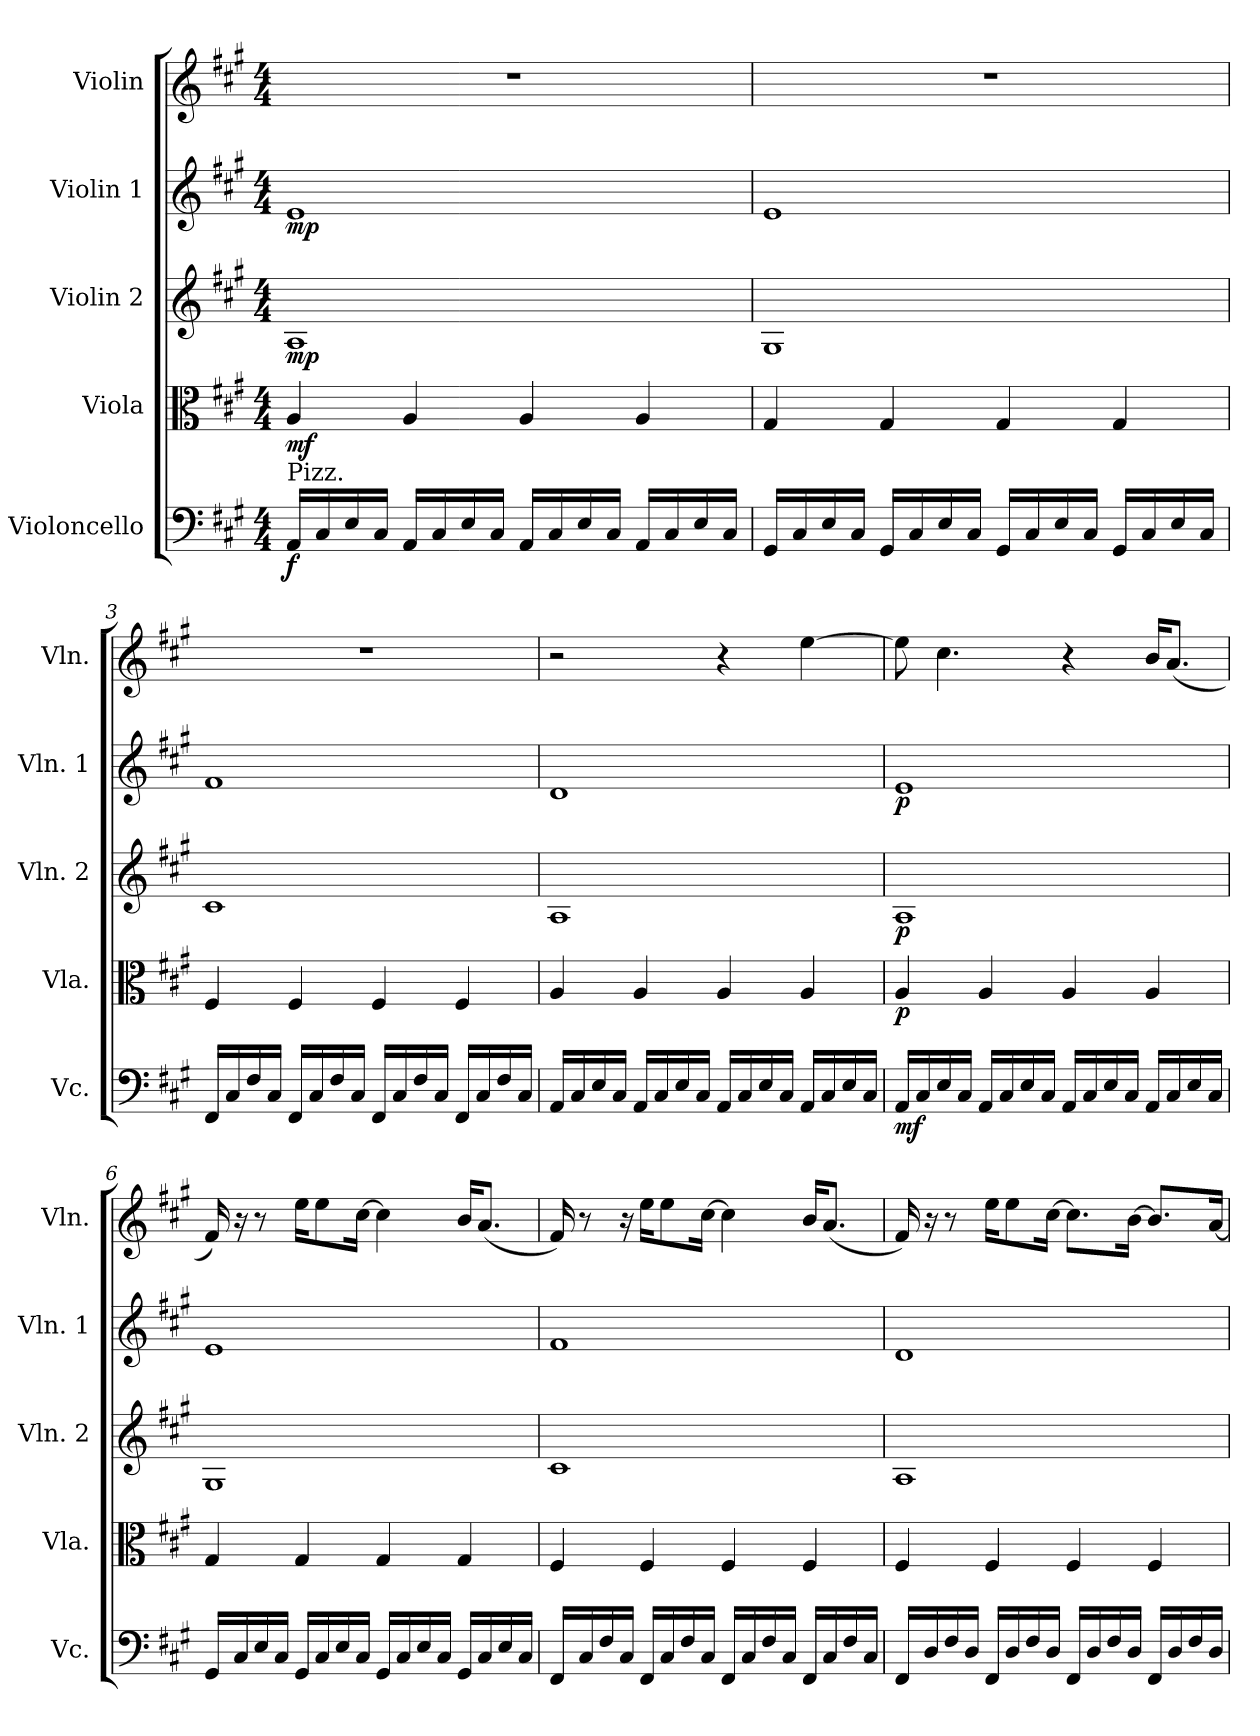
**kern	**dynam	**kern	**dynam	**kern	**dynam	**kern	**dynam	**kern
*part5	*part5	*part4	*part4	*part3	*part3	*part2	*part2	*part1
*staff5	*staff5	*staff4	*staff4	*staff3	*staff3	*staff2	*staff2	*staff1
*I"Violoncello	*	*I"Viola	*	*I"Violin 2	*	*I"Violin 1	*	*I"Violin
*I'Vc.	*	*I'Vla.	*	*I'Vln. 2	*	*I'Vln. 1	*	*I'Vln.
*clefF4	*	*clefC3	*	*clefG2	*	*clefG2	*	*clefG2
*k[f#c#g#]	*	*k[f#c#g#]	*	*k[f#c#g#]	*	*k[f#c#g#]	*	*k[f#c#g#]
*M4/4	*	*M4/4	*	*M4/4	*	*M4/4	*	*M4/4
*MM67	*	*MM67	*	*MM67	*	*MM67	*	*MM67
=1	=1	=1	=1	=1	=1	=1	=1	=1
!LO:TX:a:t=Pizz.	!	!	!	!	!	!	!	!
!	!LO:DY:b	!	!LO:DY:b	!	!LO:DY:b	!	!LO:DY:b	!
16AA/LL	f	4A/	mf	1A	mp	1e	mp	1r
16C#/	.	.	.	.	.	.	.	.
16E/	.	.	.	.	.	.	.	.
16C#/JJ	.	.	.	.	.	.	.	.
16AA/LL	.	4A/	.	.	.	.	.	.
16C#/	.	.	.	.	.	.	.	.
16E/	.	.	.	.	.	.	.	.
16C#/JJ	.	.	.	.	.	.	.	.
16AA/LL	.	4A/	.	.	.	.	.	.
16C#/	.	.	.	.	.	.	.	.
16E/	.	.	.	.	.	.	.	.
16C#/JJ	.	.	.	.	.	.	.	.
16AA/LL	.	4A/	.	.	.	.	.	.
16C#/	.	.	.	.	.	.	.	.
16E/	.	.	.	.	.	.	.	.
16C#/JJ	.	.	.	.	.	.	.	.
=2	=2	=2	=2	=2	=2	=2	=2	=2
16GG#/LL	.	4G#/	.	1G#	.	1e	.	1r
16C#/	.	.	.	.	.	.	.	.
16E/	.	.	.	.	.	.	.	.
16C#/JJ	.	.	.	.	.	.	.	.
16GG#/LL	.	4G#/	.	.	.	.	.	.
16C#/	.	.	.	.	.	.	.	.
16E/	.	.	.	.	.	.	.	.
16C#/JJ	.	.	.	.	.	.	.	.
16GG#/LL	.	4G#/	.	.	.	.	.	.
16C#/	.	.	.	.	.	.	.	.
16E/	.	.	.	.	.	.	.	.
16C#/JJ	.	.	.	.	.	.	.	.
16GG#/LL	.	4G#/	.	.	.	.	.	.
16C#/	.	.	.	.	.	.	.	.
16E/	.	.	.	.	.	.	.	.
16C#/JJ	.	.	.	.	.	.	.	.
=3	=3	=3	=3	=3	=3	=3	=3	=3
16FF#/LL	.	4F#/	.	1c#	.	1f#	.	1r
16C#/	.	.	.	.	.	.	.	.
16F#/	.	.	.	.	.	.	.	.
16C#/JJ	.	.	.	.	.	.	.	.
16FF#/LL	.	4F#/	.	.	.	.	.	.
16C#/	.	.	.	.	.	.	.	.
16F#/	.	.	.	.	.	.	.	.
16C#/JJ	.	.	.	.	.	.	.	.
16FF#/LL	.	4F#/	.	.	.	.	.	.
16C#/	.	.	.	.	.	.	.	.
16F#/	.	.	.	.	.	.	.	.
16C#/JJ	.	.	.	.	.	.	.	.
16FF#/LL	.	4F#/	.	.	.	.	.	.
16C#/	.	.	.	.	.	.	.	.
16F#/	.	.	.	.	.	.	.	.
16C#/JJ	.	.	.	.	.	.	.	.
=4	=4	=4	=4	=4	=4	=4	=4	=4
16AA/LL	.	4A/	.	1A	.	1d	.	2r
16C#/	.	.	.	.	.	.	.	.
16E/	.	.	.	.	.	.	.	.
16C#/JJ	.	.	.	.	.	.	.	.
16AA/LL	.	4A/	.	.	.	.	.	.
16C#/	.	.	.	.	.	.	.	.
16E/	.	.	.	.	.	.	.	.
16C#/JJ	.	.	.	.	.	.	.	.
16AA/LL	.	4A/	.	.	.	.	.	4r
16C#/	.	.	.	.	.	.	.	.
16E/	.	.	.	.	.	.	.	.
16C#/JJ	.	.	.	.	.	.	.	.
16AA/LL	.	4A/	.	.	.	.	.	[4ee\
16C#/	.	.	.	.	.	.	.	.
16E/	.	.	.	.	.	.	.	.
16C#/JJ	.	.	.	.	.	.	.	.
!!LO:LB:g=z
=5	=5	=5	=5	=5	=5	=5	=5	=5
!	!LO:DY:b	!	!LO:DY:b	!	!LO:DY:b	!	!LO:DY:b	!
16AA/LL	mf	4A/	p	1A	p	1e	p	8ee\]
16C#/	.	.	.	.	.	.	.	.
16E/	.	.	.	.	.	.	.	4.cc#\
16C#/JJ	.	.	.	.	.	.	.	.
16AA/LL	.	4A/	.	.	.	.	.	.
16C#/	.	.	.	.	.	.	.	.
16E/	.	.	.	.	.	.	.	.
16C#/JJ	.	.	.	.	.	.	.	.
16AA/LL	.	4A/	.	.	.	.	.	4r
16C#/	.	.	.	.	.	.	.	.
16E/	.	.	.	.	.	.	.	.
16C#/JJ	.	.	.	.	.	.	.	.
16AA/LL	.	4A/	.	.	.	.	.	16b/KL
16C#/	.	.	.	.	.	.	.	(8.a/J
16E/	.	.	.	.	.	.	.	.
16C#/JJ	.	.	.	.	.	.	.	.
=6	=6	=6	=6	=6	=6	=6	=6	=6
16GG#/LL	.	4G#/	.	1G#	.	1e	.	16f#/)
16C#/	.	.	.	.	.	.	.	16r
16E/	.	.	.	.	.	.	.	8r
16C#/JJ	.	.	.	.	.	.	.	.
16GG#/LL	.	4G#/	.	.	.	.	.	16ee\KL
16C#/	.	.	.	.	.	.	.	8ee\
16E/	.	.	.	.	.	.	.	.
16C#/JJ	.	.	.	.	.	.	.	[16cc#\Jk
16GG#/LL	.	4G#/	.	.	.	.	.	4cc#\]
16C#/	.	.	.	.	.	.	.	.
16E/	.	.	.	.	.	.	.	.
16C#/JJ	.	.	.	.	.	.	.	.
16GG#/LL	.	4G#/	.	.	.	.	.	16b/KL
16C#/	.	.	.	.	.	.	.	(8.a/J
16E/	.	.	.	.	.	.	.	.
16C#/JJ	.	.	.	.	.	.	.	.
=7	=7	=7	=7	=7	=7	=7	=7	=7
16FF#/LL	.	4F#/	.	1c#	.	1f#	.	16f#/)
16C#/	.	.	.	.	.	.	.	8r
16F#/	.	.	.	.	.	.	.	.
16C#/JJ	.	.	.	.	.	.	.	16r
16FF#/LL	.	4F#/	.	.	.	.	.	16ee\KL
16C#/	.	.	.	.	.	.	.	8ee\
16F#/	.	.	.	.	.	.	.	.
16C#/JJ	.	.	.	.	.	.	.	[16cc#\Jk
16FF#/LL	.	4F#/	.	.	.	.	.	4cc#\]
16C#/	.	.	.	.	.	.	.	.
16F#/	.	.	.	.	.	.	.	.
16C#/JJ	.	.	.	.	.	.	.	.
16FF#/LL	.	4F#/	.	.	.	.	.	16b/KL
16C#/	.	.	.	.	.	.	.	(8.a/J
16F#/	.	.	.	.	.	.	.	.
16C#/JJ	.	.	.	.	.	.	.	.
=8	=8	=8	=8	=8	=8	=8	=8	=8
16FF#/LL	.	4F#/	.	1A	.	1d	.	16f#/)
16D/	.	.	.	.	.	.	.	16r
16F#/	.	.	.	.	.	.	.	8r
16D/JJ	.	.	.	.	.	.	.	.
16FF#/LL	.	4F#/	.	.	.	.	.	16ee\KL
16D/	.	.	.	.	.	.	.	8ee\
16F#/	.	.	.	.	.	.	.	.
16D/JJ	.	.	.	.	.	.	.	[16cc#\Jk
16FF#/LL	.	4F#/	.	.	.	.	.	8.cc#\L]
16D/	.	.	.	.	.	.	.	.
16F#/	.	.	.	.	.	.	.	.
16D/JJ	.	.	.	.	.	.	.	[16b\Jk
16FF#/LL	.	4F#/	.	.	.	.	.	8.b/L]
16D/	.	.	.	.	.	.	.	.
16F#/	.	.	.	.	.	.	.	.
16D/JJ	.	.	.	.	.	.	.	[16a/Jk
=	=	=	=	=	=	=	=	=
*-	*-	*-	*-	*-	*-	*-	*-	*-
